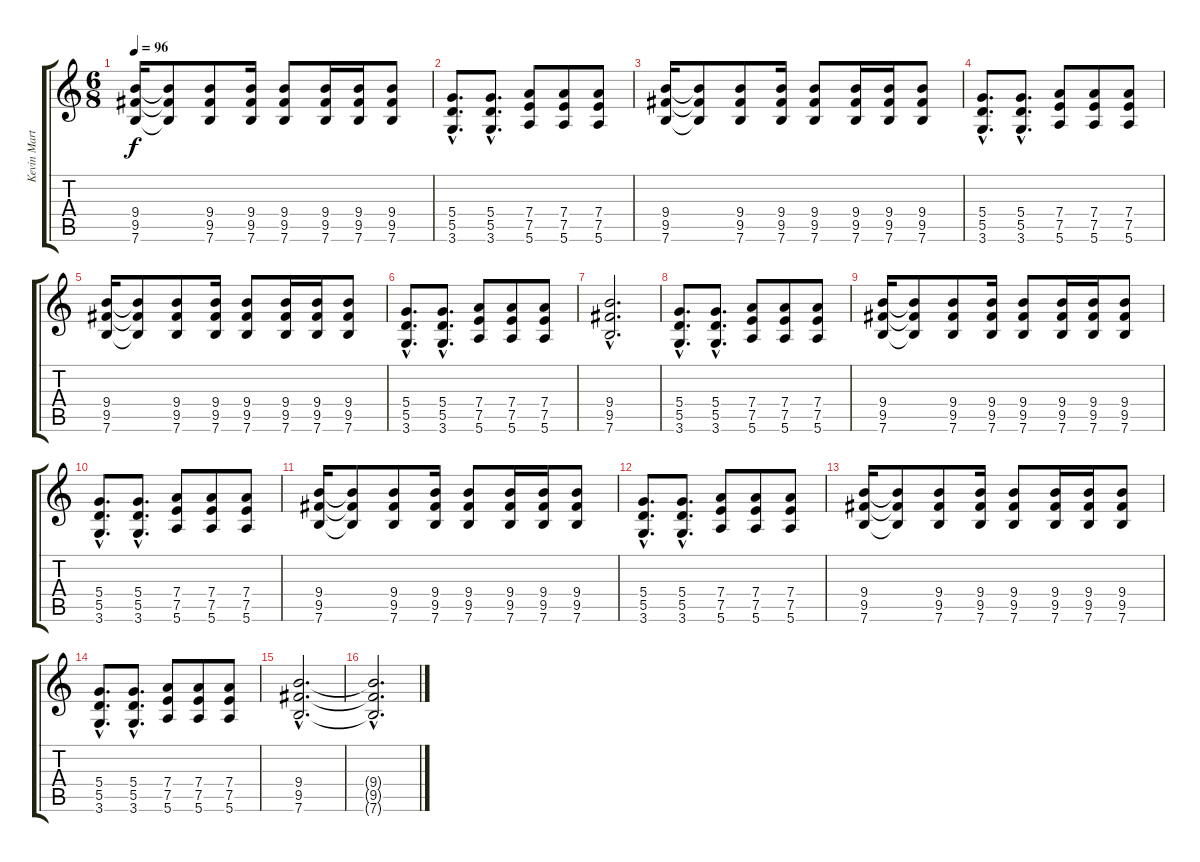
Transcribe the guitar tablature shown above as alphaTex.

\track ("Kevin Martin Guitar" "Kevin Mart") {instrument electricguitarmuted}
\staff {score tabs}
\tuning (E4 B3 G3 D3 A2 E2) {hide}
\ts (6 8)
\tempo 96
\clef g2
\ks c
(9.4 9.5 7.6).16{dy f} (9.4{t} 9.5{t} 7.6{t}).8 (9.4 9.5 7.6).8 (9.4 9.5 7.6).16 (9.4 9.5 7.6).8 (9.4 9.5 7.6).16 (9.4 9.5 7.6).16 (9.4 9.5 7.6).8 |
(5.4{hac} 5.5{hac} 3.6{hac}).8{d} (5.4{hac} 5.5{hac} 3.6{hac}).8{d} (7.4 7.5 5.6).8 (7.4 7.5 5.6).8 (7.4 7.5 5.6).8 |
(9.4 9.5 7.6).16 (9.4{t} 9.5{t} 7.6{t}).8 (9.4 9.5 7.6).8 (9.4 9.5 7.6).16 (9.4 9.5 7.6).8 (9.4 9.5 7.6).16 (9.4 9.5 7.6).16 (9.4 9.5 7.6).8 |
(5.4{hac} 5.5{hac} 3.6{hac}).8{d} (5.4{hac} 5.5{hac} 3.6{hac}).8{d} (7.4 7.5 5.6).8 (7.4 7.5 5.6).8 (7.4 7.5 5.6).8 |
(9.4 9.5 7.6).16 (9.4{t} 9.5{t} 7.6{t}).8 (9.4 9.5 7.6).8 (9.4 9.5 7.6).16 (9.4 9.5 7.6).8 (9.4 9.5 7.6).16 (9.4 9.5 7.6).16 (9.4 9.5 7.6).8 |
(5.4{hac} 5.5{hac} 3.6{hac}).8{d} (5.4{hac} 5.5{hac} 3.6{hac}).8{d} (7.4 7.5 5.6).8 (7.4 7.5 5.6).8 (7.4 7.5 5.6).8 |
(9.4{hac} 9.5{hac} 7.6{hac}).2{d} |
(5.4{hac} 5.5{hac} 3.6{hac}).8{d} (5.4{hac} 5.5{hac} 3.6{hac}).8{d} (7.4 7.5 5.6).8 (7.4 7.5 5.6).8 (7.4 7.5 5.6).8 |
(9.4 9.5 7.6).16 (9.4{t} 9.5{t} 7.6{t}).8 (9.4 9.5 7.6).8 (9.4 9.5 7.6).16 (9.4 9.5 7.6).8 (9.4 9.5 7.6).16 (9.4 9.5 7.6).16 (9.4 9.5 7.6).8 |
(5.4{hac} 5.5{hac} 3.6{hac}).8{d} (5.4{hac} 5.5{hac} 3.6{hac}).8{d} (7.4 7.5 5.6).8 (7.4 7.5 5.6).8 (7.4 7.5 5.6).8 |
(9.4 9.5 7.6).16 (9.4{t} 9.5{t} 7.6{t}).8 (9.4 9.5 7.6).8 (9.4 9.5 7.6).16 (9.4 9.5 7.6).8 (9.4 9.5 7.6).16 (9.4 9.5 7.6).16 (9.4 9.5 7.6).8 |
(5.4{hac} 5.5{hac} 3.6{hac}).8{d} (5.4{hac} 5.5{hac} 3.6{hac}).8{d} (7.4 7.5 5.6).8 (7.4 7.5 5.6).8 (7.4 7.5 5.6).8 |
(9.4 9.5 7.6).16 (9.4{t} 9.5{t} 7.6{t}).8 (9.4 9.5 7.6).8 (9.4 9.5 7.6).16 (9.4 9.5 7.6).8 (9.4 9.5 7.6).16 (9.4 9.5 7.6).16 (9.4 9.5 7.6).8 |
(5.4{hac} 5.5{hac} 3.6{hac}).8{d} (5.4{hac} 5.5{hac} 3.6{hac}).8{d} (7.4 7.5 5.6).8 (7.4 7.5 5.6).8 (7.4 7.5 5.6).8 |
(9.4{hac} 9.5{hac} 7.6{hac}).2{d volume 0} |
(9.4{hac t} 9.5{hac t} 7.6{hac t}).2{d}
